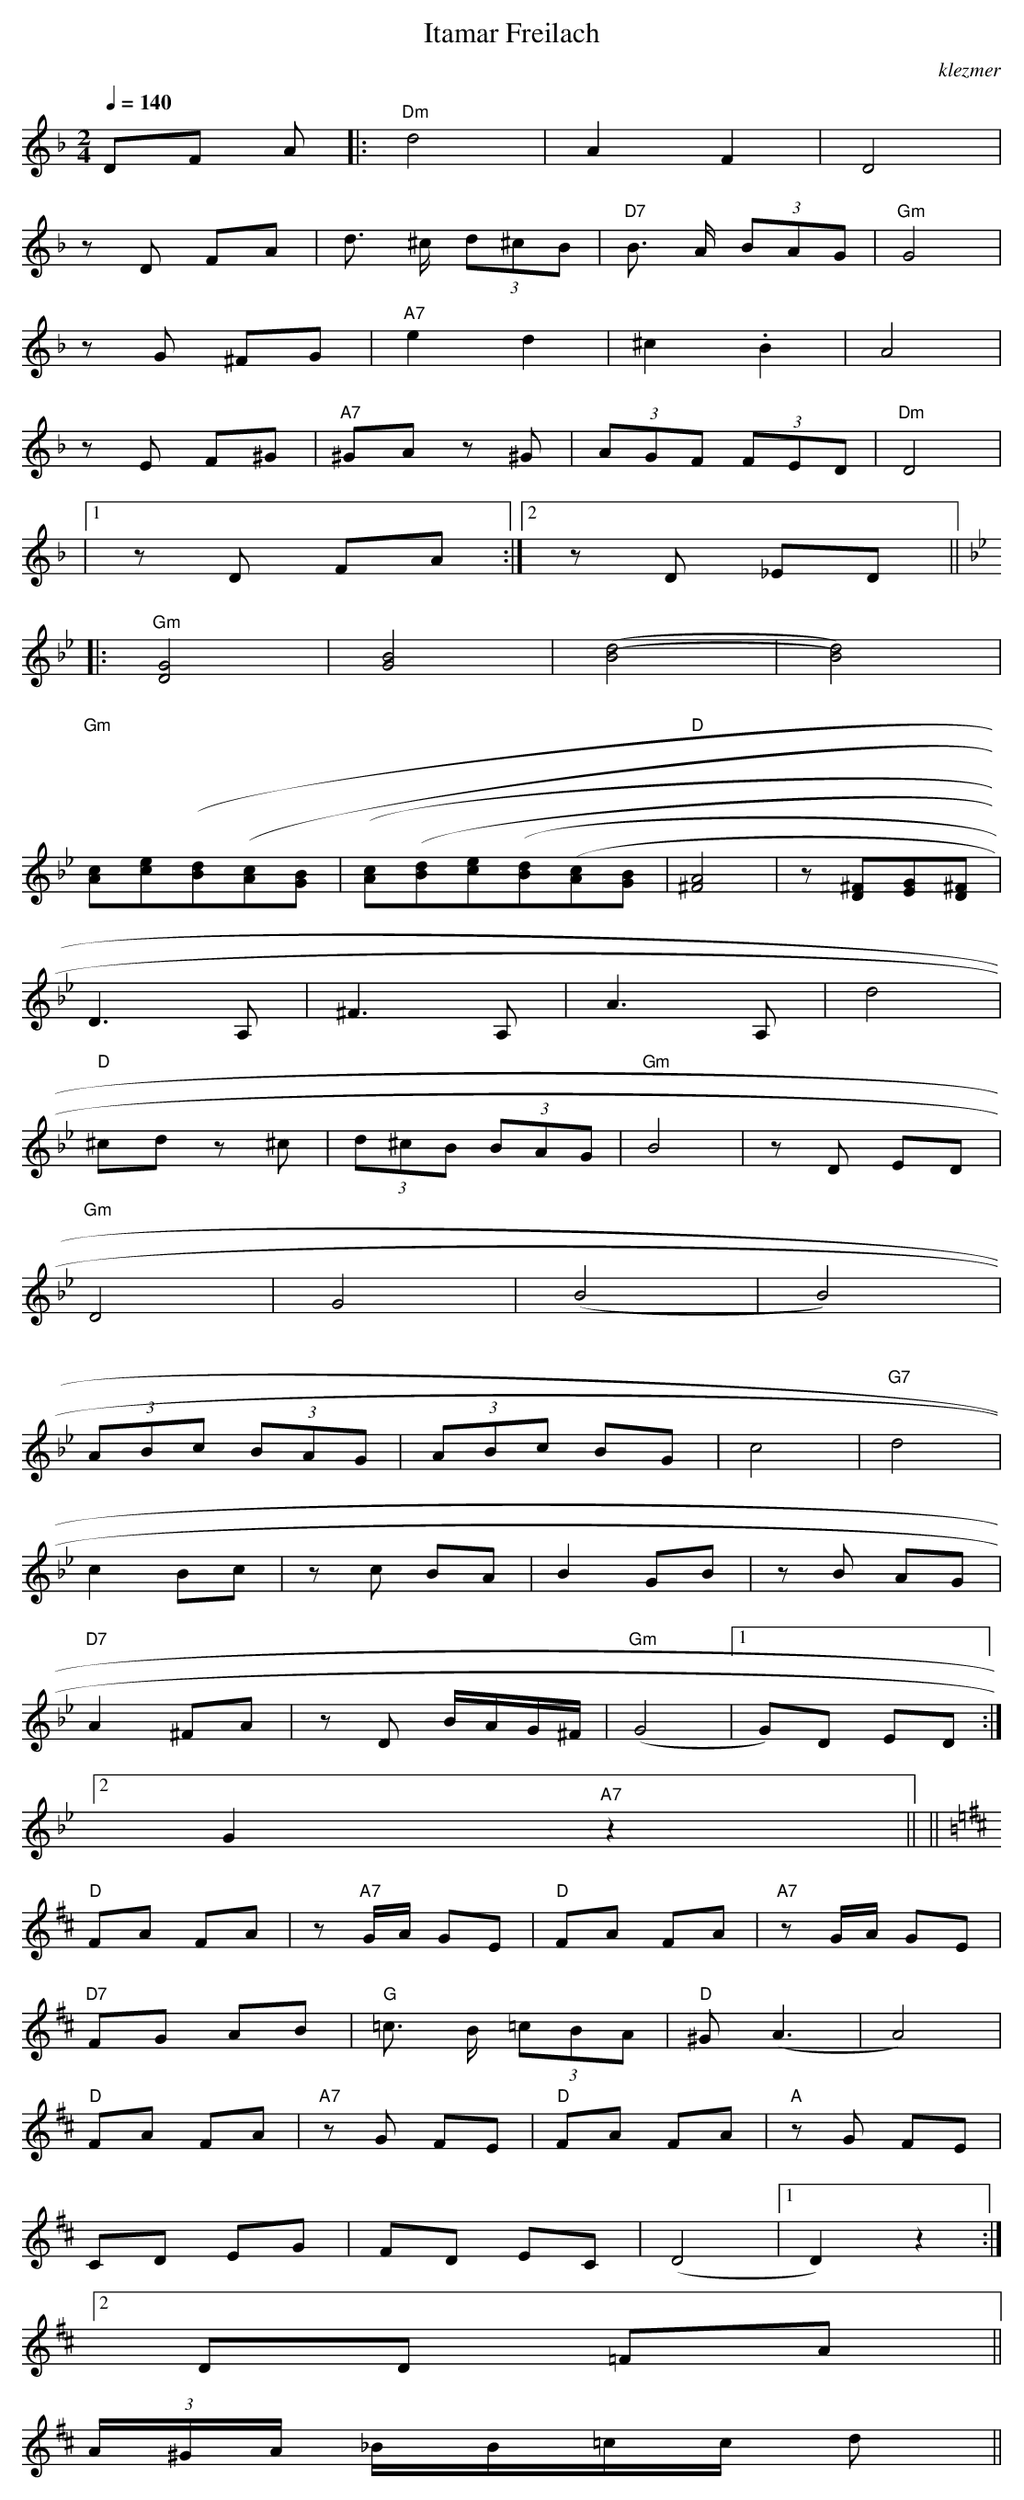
X:1
T:Itamar Freilach
O:klezmer
M:2/4
L:1/8
Q:1/4=140
K:Dm
V:1
DF A |:"Dm" d4 |A2 F2 |D4 |
zD FA |d3/2 ^c/ (3d^cB |"D7" B3/2 A/ (3BAG |"Gm" G4 |
zG ^FG |"A7" e2 d2 |^c2 .B2 |A4 |
zE F^G |"A7" ^GA z^G | (3AGF  (3FED |"Dm" D4 |
|1 zD FA :|2 zD _ED ||  |:
K:Gm
"Gm" [D4G4]|[G4B4]|[(B4(d4]|[B4)d4)]|
"Gm" [Ac][ce][(3Bd][A(3c][GB]|[(3Ac][B(3d][ce][(3Bd][A(3c][GB]|"D" [A4^F4]|z[D^F][EG][D^F]|
D3 A,|^F3 A,|A3 A,|d4 |
"D" ^cd z^c | (3d^cB  (3BAG |"Gm" B4 |zD ED |
"Gm" D4 |G4 |(B4 |B4) |
(3ABc  (3BAG | (3ABc BG |c4 |"G7" d4 |
c2 Bc |zc BA |B2 GB |zB AG |
"D7" A2 ^FA |zD B/A/G/^F/ |"Gm" (G4 |1 G)D ED :|2
G2 "A7" z2 || ||
K:D
"D" FA FA |z"A7" G/A/ GE |"D" FA FA |"A7" zG/A/ GE |
"D7" FG AB |"G" =c3/2 B/ (3=cBA |"D" ^G(A3 |A4) |
"D" FA FA |"A7" zG FE |"D" FA FA |"A" zG FE |
CD EG |FD EC |(D4 |1 D2) z2 :|2
DD =FA ||
(3A/^G/A/ _B/B/=c/c/ d||
